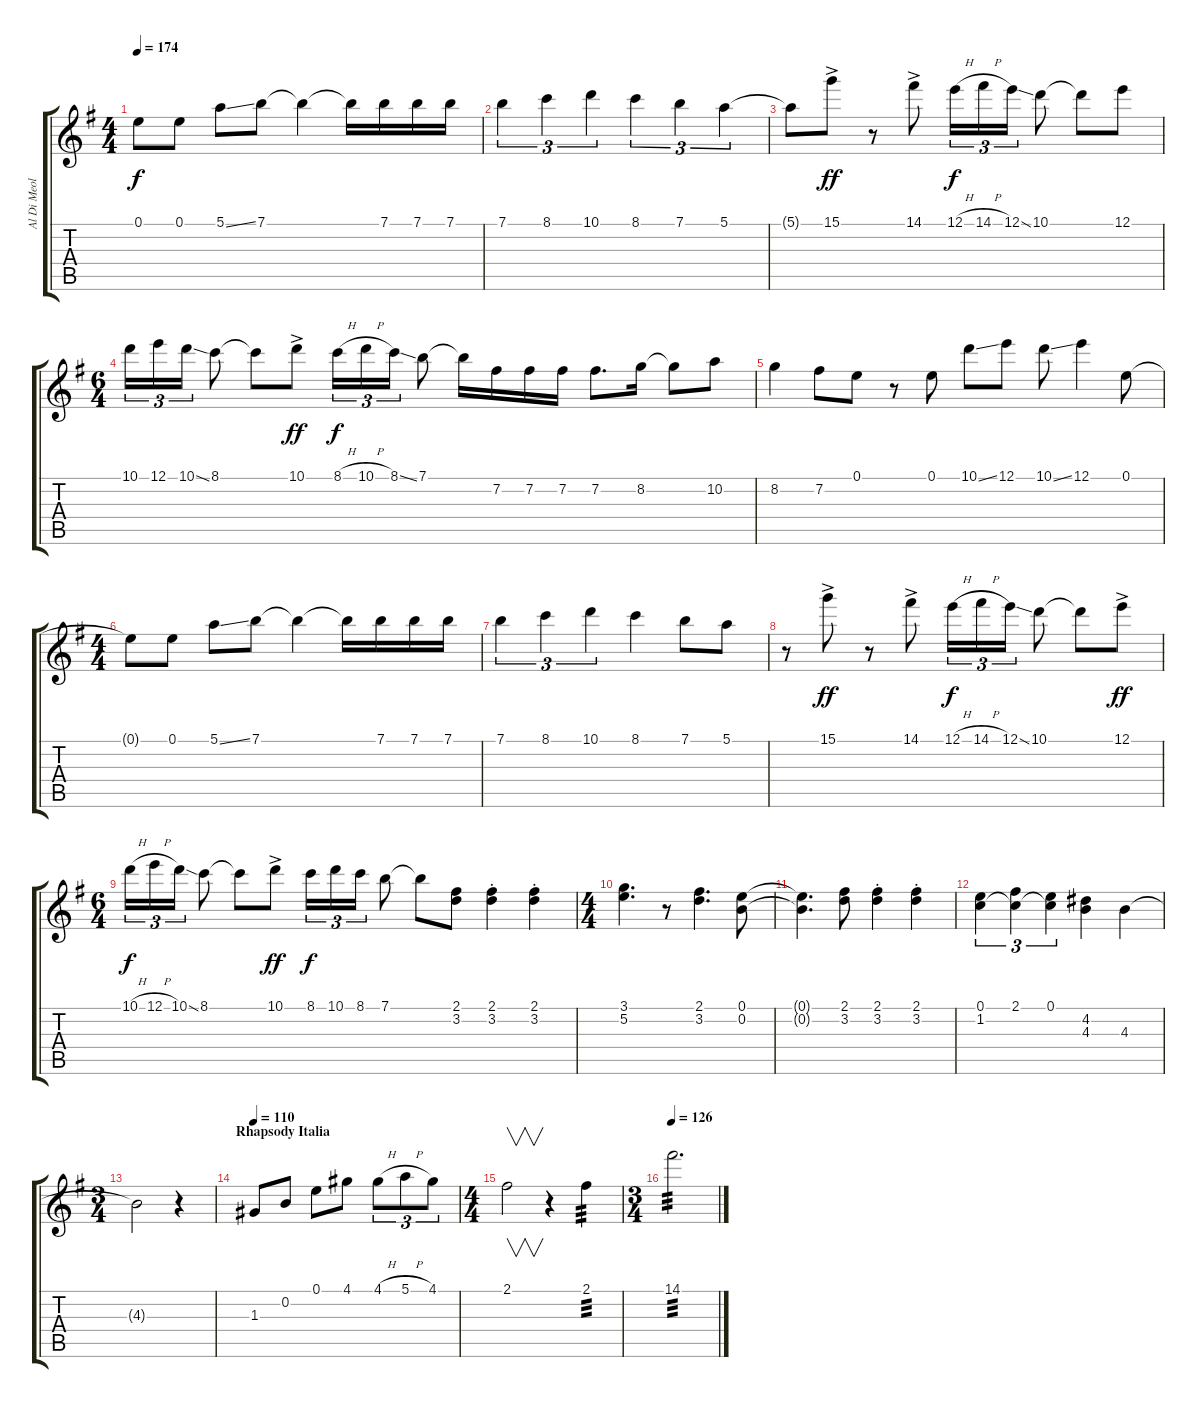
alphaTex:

\track ("Al Di Meola" "Al Di Meol") {instrument acousticguitarsteel}
\staff {score tabs}
\tuning (E4 B3 G3 D3 A2 E2) {hide}
\ts (4 4)
\tempo 174
\clef g2
\ks g
0.1{t}.8{dy f} 0.1.8 5.1{ss}.8 7.1.8 7.1{t}.4 7.1{t}.16 7.1.16 7.1.16 7.1.16 |
7.1.4{tu (3 2)} 8.1.4{tu (3 2)} 10.1.4{tu (3 2)} 8.1.4{tu (3 2)} 7.1.4{tu (3 2)} 5.1.4{tu (3 2)} |
5.1{t}.8 15.1{ac}.8{dy ff} r.8 14.1{ac}.8 12.1{h}.16{tu (3 2) dy f} 14.1{h}.16{tu (3 2)} 12.1{ss}.16{tu (3 2)} 10.1.8 10.1{t}.8 12.1.8 |
\ts (6 4)
10.1.16{tu (3 2)} 12.1.16{tu (3 2)} 10.1{ss}.16{tu (3 2)} 8.1.8 8.1{t}.8 10.1{ac}.8{dy ff} 8.1{h}.16{tu (3 2) dy f} 10.1{h}.16{tu (3 2)} 8.1{ss}.16{tu (3 2)} 7.1.8 7.1{t}.16 7.2.16 7.2.16 7.2.16 7.2.8{d} 8.2.16 8.2{t}.8 10.2.8 |
8.2.4 7.2.8 0.1.8 r.8 0.1.8 10.1{ss}.8 12.1.8 10.1{ss}.8 12.1.4 0.1.8 |
\ts (4 4)
0.1{t}.8 0.1.8 5.1{ss}.8 7.1.8 7.1{t}.4 7.1{t}.16 7.1.16 7.1.16 7.1.16 |
7.1.4{tu (3 2)} 8.1.4{tu (3 2)} 10.1.4{tu (3 2)} 8.1.4 7.1.8 5.1.8 |
r.8 15.1{ac}.8{dy ff} r.8 14.1{ac}.8 12.1{h}.16{tu (3 2) dy f} 14.1{h}.16{tu (3 2)} 12.1{ss}.16{tu (3 2)} 10.1.8 10.1{t}.8 12.1{ac}.8{dy ff} |
\ts (6 4)
10.1{h}.16{tu (3 2) dy f} 12.1{h}.16{tu (3 2)} 10.1{ss}.16{tu (3 2)} 8.1.8 8.1{t}.8 10.1{ac}.8{dy ff} 8.1.16{tu (3 2) dy f} 10.1.16{tu (3 2)} 8.1.16{tu (3 2)} 7.1.8 7.1{t}.8 (2.1 3.2).8 (2.1{st} 3.2{st}).4 (2.1{st} 3.2{st}).4 |
\ts (4 4)
(3.1 5.2).4{d} r.8 (2.1 3.2).4{d} (0.1 0.2).8 |
(0.1{t} 0.2{t}).4{d} (2.1 3.2).8 (2.1{st} 3.2{st}).4 (2.1{st} 3.2{st}).4 |
(0.1 1.2).4{tu (3 2)} (2.1 1.2{t}).4{tu (3 2)} (0.1 1.2{t}).4{tu (3 2)} (4.2 4.3).4 4.3.4 |
\ts (3 4)
4.3{t}.2 r.4 |
\section ("" "Rhapsody Italia")
\tempo 110
1.3.8 0.2.8 0.1.8 4.1.8 4.1{h}.8{tu (3 2)} 5.1{h}.8{tu (3 2)} 4.1.8{tu (3 2)} |
\ts (4 4)
2.1.2{v} r.4 2.1.4{tp 3} |
\ts (3 4)
\tempo 126
14.1.2{d tp 3}
